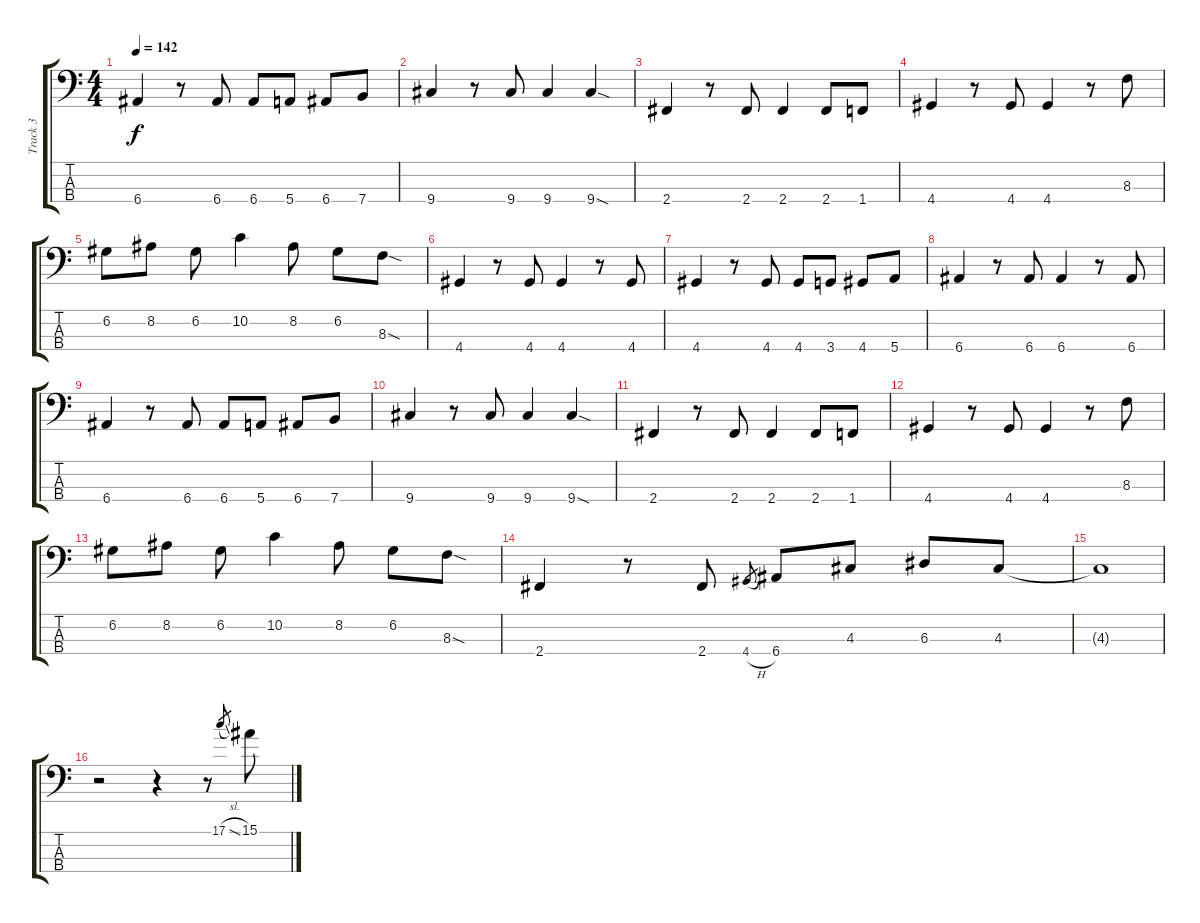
\track ("Track 3" "Track 3") {instrument electricbasspick}
\staff {score tabs}
\tuning (G2 D2 A1 E1) {hide}
\ts (4 4)
\tempo 142
\clef f4
\ks c
6.4.4{dy f} r.8 6.4.8 6.4.8 5.4.8 6.4.8 7.4.8 |
9.4.4 r.8 9.4.8 9.4.4 9.4{sod}.4 |
2.4.4 r.8 2.4.8 2.4.4 2.4.8 1.4.8 |
4.4.4 r.8 4.4.8 4.4.4 r.8 8.3.8 |
6.2.8 8.2.8 6.2.8 10.2.4 8.2.8 6.2.8 8.3{sod}.8 |
4.4.4 r.8 4.4.8 4.4.4 r.8 4.4.8 |
4.4.4 r.8 4.4.8 4.4.8 3.4.8 4.4.8 5.4.8 |
6.4.4 r.8 6.4.8 6.4.4 r.8 6.4.8 |
6.4.4 r.8 6.4.8 6.4.8 5.4.8 6.4.8 7.4.8 |
9.4.4 r.8 9.4.8 9.4.4 9.4{sod}.4 |
2.4.4 r.8 2.4.8 2.4.4 2.4.8 1.4.8 |
4.4.4 r.8 4.4.8 4.4.4 r.8 8.3.8 |
6.2.8 8.2.8 6.2.8 10.2.4 8.2.8 6.2.8 8.3{sod}.8 |
2.4.4 r.8 2.4.8 4.4{h}.8{gr} 6.4.8 4.3.8 6.3.8 4.3.8 |
4.3{t}.1 |
r.2 r.4 r.8 17.1{sl}.8{gr} 15.1.8
